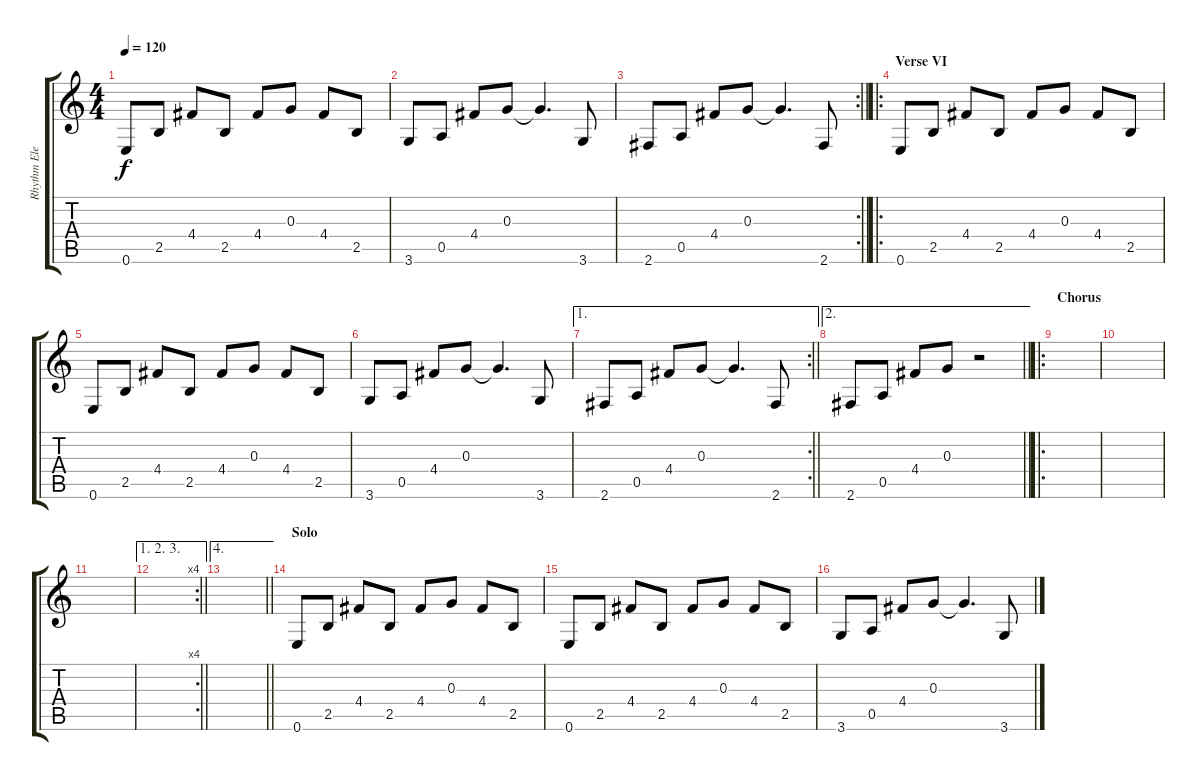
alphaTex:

\track ("Rhythm Electric" "Rhythm Ele") {instrument overdrivenguitar}
\staff {score tabs}
\tuning (E4 B3 G3 D3 A2 E2) {hide}
\ts (4 4)
\tempo 120
\clef g2
\ks c
0.6.8{dy f} 2.5.8 4.4.8 2.5.8 4.4.8 0.3.8 4.4.8 2.5.8 |
3.6.8 0.5.8 4.4.8 0.3.8 0.3{t}.4{d} 3.6.8 |
\rc 2
\barLineRight lightlight
2.6.8 0.5.8 4.4.8 0.3.8 0.3{t}.4{d} 2.6.8 |
\ro
\section ("" "Verse VI")
0.6.8 2.5.8 4.4.8 2.5.8 4.4.8 0.3.8 4.4.8 2.5.8 |
0.6.8 2.5.8 4.4.8 2.5.8 4.4.8 0.3.8 4.4.8 2.5.8 |
3.6.8 0.5.8 4.4.8 0.3.8 0.3{t}.4{d} 3.6.8 |
\ae 1
\rc 2
\barLineRight lightlight
2.6.8 0.5.8 4.4.8 0.3.8 0.3{t}.4{d} 2.6.8 |
\ae 2
\barLineRight lightlight
2.6.8 0.5.8 4.4.8 0.3.8 r.2 |
\ro
\section ("" "Chorus")
|
|
|
\ae (1 2 3)
\rc 4
\barLineRight lightlight
|
\ae 4
\barLineRight lightlight
|
\section ("" "Solo")
0.6.8 2.5.8 4.4.8 2.5.8 4.4.8 0.3.8 4.4.8 2.5.8 |
0.6.8 2.5.8 4.4.8 2.5.8 4.4.8 0.3.8 4.4.8 2.5.8 |
3.6.8 0.5.8 4.4.8 0.3.8 0.3{t}.4{d} 3.6.8
